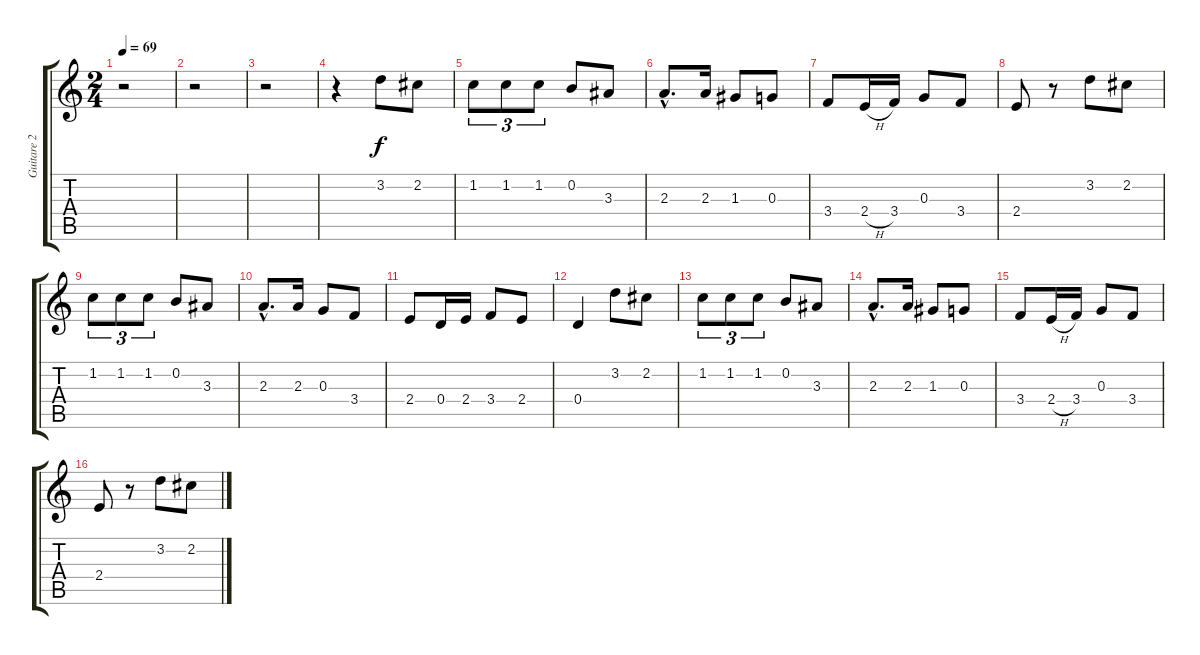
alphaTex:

\track ("Guitare 2" "Guitare 2") {instrument acousticguitarnylon}
\staff {score tabs}
\tuning (E4 B3 G3 D3 A2 E2) {hide}
\ts (2 4)
\tempo 69
\clef g2
\ks c
r.2{dy f instrument acousticguitarnylon} |
r.2 |
r.2 |
r.4 3.2.8 2.2.8 |
1.2.8{tu (3 2)} 1.2.8{tu (3 2)} 1.2.8{tu (3 2)} 0.2.8 3.3.8 |
2.3{hac}.8{d} 2.3.16 1.3.8 0.3.8 |
3.4.8 2.4{h}.16 3.4.16 0.3.8 3.4.8 |
2.4.8 r.8 3.2.8 2.2.8 |
1.2.8{tu (3 2)} 1.2.8{tu (3 2)} 1.2.8{tu (3 2)} 0.2.8 3.3.8 |
2.3{hac}.8{d} 2.3.16 0.3.8 3.4.8 |
2.4.8 0.4.16 2.4.16 3.4.8 2.4.8 |
0.4.4 3.2.8 2.2.8 |
1.2.8{tu (3 2)} 1.2.8{tu (3 2)} 1.2.8{tu (3 2)} 0.2.8 3.3.8 |
2.3{hac}.8{d} 2.3.16 1.3.8 0.3.8 |
3.4.8 2.4{h}.16 3.4.16 0.3.8 3.4.8 |
2.4.8 r.8 3.2.8 2.2.8
